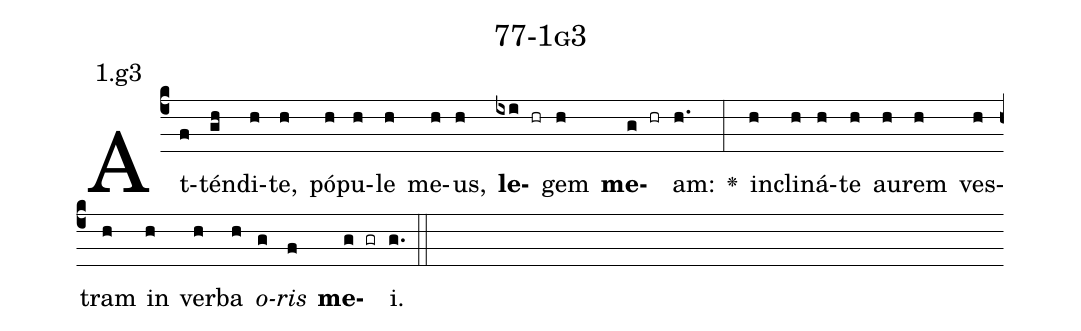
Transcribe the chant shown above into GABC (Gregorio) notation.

name: 77-1g3;
annotation: 1.g3;
%%
(c4)At(f)tén(gh)di(h)te,(h) pó(h)pu(h)le(h) me(h)us,(h) <b>le</b>(ixi hr)gem(h) <b>me</b>(g hr)am:(h.) <v>\greheightstar</v>(:) in(h)cli(h)ná(h)te(h) au(h)rem(h) ves(h)tram(h) in(h) ver(h)ba(h) <i>o</i>(g)<i>ris</i>(f) <b>me</b>(g gr)i.(g.) (::)


%E(h) u(h) o(g) u(f) a(g) e.(g.) (::)
